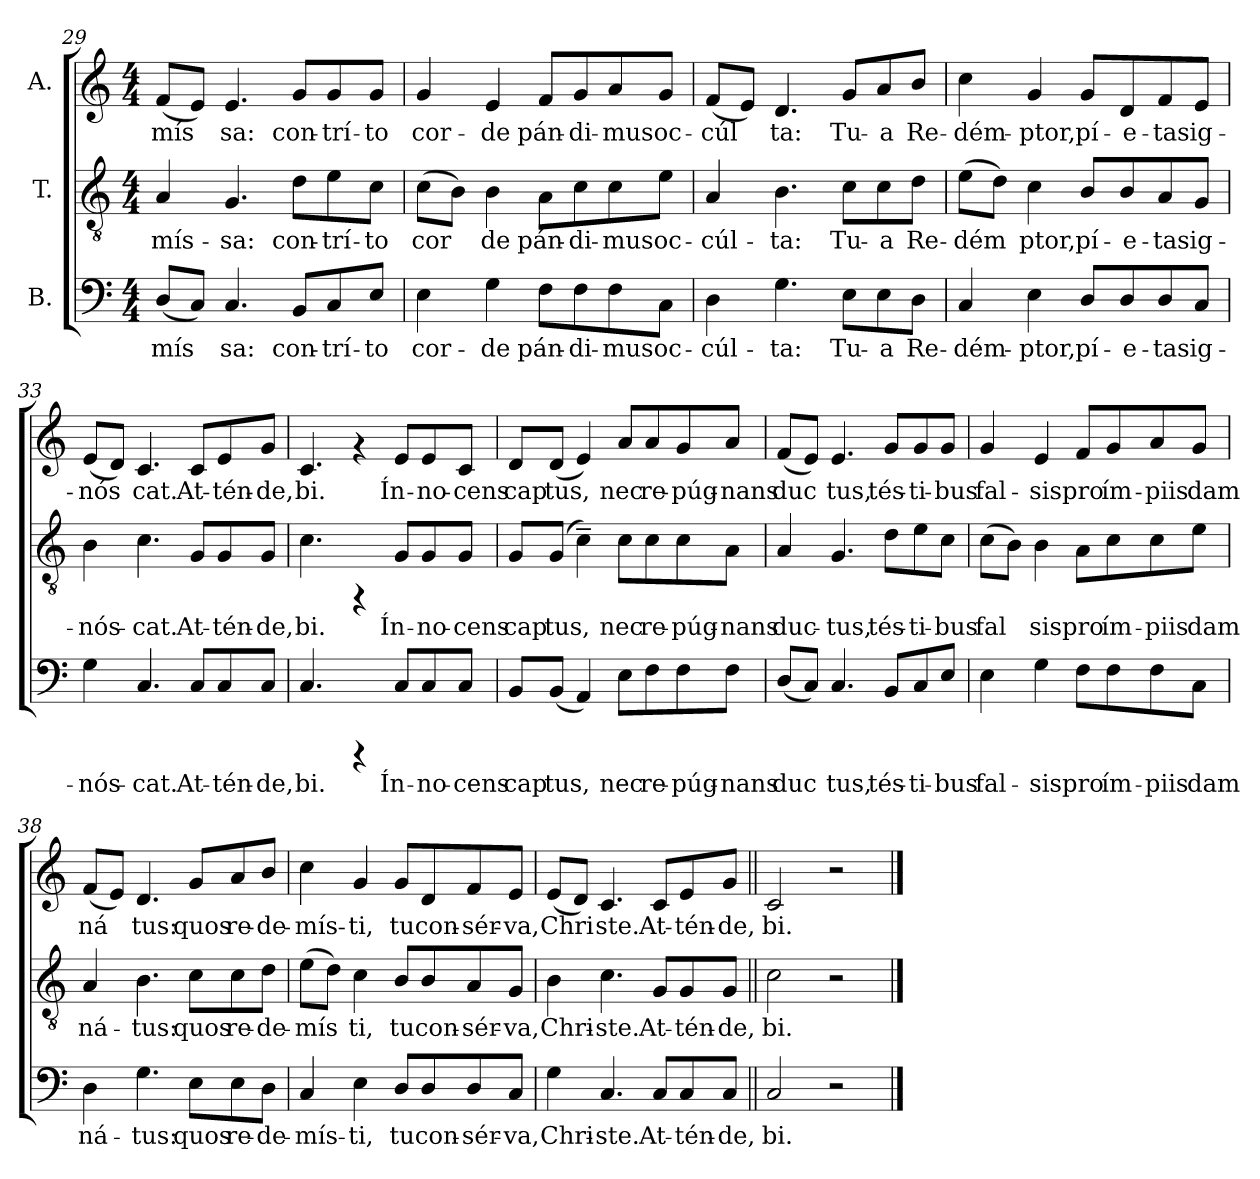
**kern	**text	**kern	**text	**kern	**text
*part3	*part3	*part2	*part2	*part1	*part1
*staff3	*staff3	*staff2	*staff2	*staff1	*staff1
*I"B.	*	*I"T.	*	*I"A.	*
*clefF4	*	*clefGv2	*	*clefG2	*
*k[]	*	*k[]	*	*k[]	*
*C:	*	*C:	*	*C:	*
*M4/4	*	*M4/4	*	*M4/4	*
=29	=29	=29	=29	=29	=29
!	!LO:LY:b	!	!LO:LY:b	!	!LO:LY:b
(<8D/L	-mís-	4A/	-mís-	(<8f/L	-mís-
!	!LO:LY:b	!	!	!	!LO:LY:b
8C/J)	--	.	.	8e/J)	--
!	!LO:LY:b	!	!LO:LY:b	!	!LO:LY:b
4.C/	-sa:	4.G/	-sa:	4.e/	-sa:
!	!LO:LY:b	!	!LO:LY:b	!	!LO:LY:b
8BB/L	con-	8d\L	con-	8g/L	con-
!	!LO:LY:b	!	!LO:LY:b	!	!LO:LY:b
8C/	-trí-	8e\	-trí-	8g/	-trí-
!	!LO:LY:b	!	!LO:LY:b	!	!LO:LY:b
8E/J	-to	8c\J	-to	8g/J	-to
!!LO:LB:g=z
=30	=30	=30	=30	=30	=30
!	!LO:LY:b	!	!LO:LY:b	!	!LO:LY:b
4E\	cor-	(>8c\L	cor-	4g/	cor-
!	!	!	!LO:LY:b	!	!
.	.	8B\J)	--	.	.
!	!LO:LY:b	!	!LO:LY:b	!	!LO:LY:b
4G\	-de	4B\	-de	4e/	-de
!	!LO:LY:b	!	!LO:LY:b	!	!LO:LY:b
8F\L	pán-	8A\L	pán-	8f/L	pán-
!	!LO:LY:b	!	!LO:LY:b	!	!LO:LY:b
8F\	-di-	8c\	-di-	8g/	-di-
!	!LO:LY:b	!	!LO:LY:b	!	!LO:LY:b
8F\	-mus	8c\	-mus	8a/	-mus
!	!LO:LY:b	!	!LO:LY:b	!	!LO:LY:b
8C\J	oc-	8e\J	oc-	8g/J	oc-
=31	=31	=31	=31	=31	=31
!	!LO:LY:b	!	!LO:LY:b	!	!LO:LY:b
4D\	-cúl-	4A/	-cúl-	(<8f/L	-cúl-
!	!	!	!	!	!LO:LY:b
.	.	.	.	8e/J)	--
!	!LO:LY:b	!	!LO:LY:b	!	!LO:LY:b
4.G\	-ta:	4.B\	-ta:	4.d/	-ta:
!	!LO:LY:b	!	!LO:LY:b	!	!LO:LY:b
8E\L	Tu-	8c\L	Tu-	8g/L	Tu-
!	!LO:LY:b	!	!LO:LY:b	!	!LO:LY:b
8E\	-a	8c\	-a	8a/	-a
!	!LO:LY:b	!	!LO:LY:b	!	!LO:LY:b
8D\J	Re-	8d\J	Re-	8b/J	Re-
=32	=32	=32	=32	=32	=32
!	!LO:LY:b	!	!LO:LY:b	!	!LO:LY:b
4C/	-dém-	(>8e\L	-dém-	4cc\	-dém-
!	!	!	!LO:LY:b	!	!
.	.	8d\J)	--	.	.
!	!LO:LY:b	!	!LO:LY:b	!	!LO:LY:b
4E\	-ptor,	4c\	-ptor,	4g/	-ptor,
!	!LO:LY:b	!	!LO:LY:b	!	!LO:LY:b
8D/L	pí-	8B/L	pí-	8g/L	pí-
!	!LO:LY:b	!	!LO:LY:b	!	!LO:LY:b
8D/	-e-	8B/	-e-	8d/	-e-
!	!LO:LY:b	!	!LO:LY:b	!	!LO:LY:b
8D/	-tas	8A/	-tas	8f/	-tas
!	!LO:LY:b	!	!LO:LY:b	!	!LO:LY:b
8C/J	ig-	8G/J	ig-	8e/J	ig-
=33	=33	=33	=33	=33	=33
!	!LO:LY:b	!	!LO:LY:b	!	!LO:LY:b
4G\	-nós-	4B\	-nós-	(<8e/L	-nós-
!	!	!	!	!	!LO:LY:b
.	.	.	.	8d/J)	--
!	!LO:LY:b	!	!LO:LY:b	!	!LO:LY:b
4.C/	-cat.	4.c\	-cat.	4.c/	-cat.
!	!LO:LY:b	!	!LO:LY:b	!	!LO:LY:b
8C/L	At-	8G/L	At-	8c/L	At-
!	!LO:LY:b	!	!LO:LY:b	!	!LO:LY:b
8C/	-tén-	8G/	-tén-	8e/	-tén-
!	!LO:LY:b	!	!LO:LY:b	!	!LO:LY:b
8C/J	-de,	8G/J	-de,	8g/J	-de,
!!LO:LB:g=z
=34	=34	=34	=34	=34	=34
!	!LO:LY:b	!	!LO:LY:b	!	!LO:LY:b
4.C/	bi.	4.c\	bi.	4.c/	bi.
4rCCC	.	4rFF	.	4rf	.
!	!LO:LY:b	!	!LO:LY:b	!	!LO:LY:b
8C/L	Ín-	8G/L	Ín-	8e/L	Ín-
!	!LO:LY:b	!	!LO:LY:b	!	!LO:LY:b
8C/	-no-	8G/	-no-	8e/	-no-
!	!LO:LY:b	!	!LO:LY:b	!	!LO:LY:b
8C/J	-cens	8G/J	-cens	8c/J	-cens
=35	=35	=35	=35	=35	=35
!	!LO:LY:b	!	!LO:LY:b	!	!LO:LY:b
8BB/L	cap	8G/L	cap	8d/L	cap
!	!LO:LY:b	!	!LO:LY:b	!	!LO:LY:b
(<8BB/J	tus,	(>8G/J	tus,	(<8d/J	tus,
!	!LO:LY:b	!	!LO:LY:b	!	!LO:LY:b
4AA/)	.	4c~>\)	.	4e/)	.
!	!LO:LY:b	!	!LO:LY:b	!	!LO:LY:b
8E\L	nec	8c\L	nec	8a/L	nec
!	!LO:LY:b	!	!LO:LY:b	!	!LO:LY:b
8F\	re-	8c\	re-	8a/	re-
!	!LO:LY:b	!	!LO:LY:b	!	!LO:LY:b
8F\	-púg-	8c\	-púg-	8g/	-púg-
!	!LO:LY:b	!	!LO:LY:b	!	!LO:LY:b
8F\J	-nans	8A\J	-nans	8a/J	-nans
=36	=36	=36	=36	=36	=36
!	!LO:LY:b	!	!LO:LY:b	!	!LO:LY:b
(<8D/L	duc-	4A/	duc-	(<8f/L	duc-
!	!LO:LY:b	!	!	!	!LO:LY:b
8C/J)	--	.	.	8e/J)	--
!	!LO:LY:b	!	!LO:LY:b	!	!LO:LY:b
4.C/	-tus,	4.G/	-tus,	4.e/	-tus,
!	!LO:LY:b	!	!LO:LY:b	!	!LO:LY:b
8BB/L	tés-	8d\L	tés-	8g/L	tés-
!	!LO:LY:b	!	!LO:LY:b	!	!LO:LY:b
8C/	-ti-	8e\	-ti-	8g/	-ti-
!	!LO:LY:b	!	!LO:LY:b	!	!LO:LY:b
8E/J	-bus	8c\J	-bus	8g/J	-bus
=37	=37	=37	=37	=37	=37
!	!LO:LY:b	!	!LO:LY:b	!	!LO:LY:b
4E\	fal-	(>8c\L	fal-	4g/	fal-
!	!	!	!LO:LY:b	!	!
.	.	8B\J)	--	.	.
!	!LO:LY:b	!	!LO:LY:b	!	!LO:LY:b
4G\	-sis	4B\	-sis	4e/	-sis
!	!LO:LY:b	!	!LO:LY:b	!	!LO:LY:b
8F\L	pro	8A\L	pro	8f/L	pro
!	!LO:LY:b	!	!LO:LY:b	!	!LO:LY:b
8F\	ím-	8c\	ím-	8g/	ím-
!	!LO:LY:b	!	!LO:LY:b	!	!LO:LY:b
8F\	-piis	8c\	-piis	8a/	-piis
!	!LO:LY:b	!	!LO:LY:b	!	!LO:LY:b
8C\J	dam	8e\J	dam	8g/J	dam
!!LO:PB:g=z
=38	=38	=38	=38	=38	=38
!	!LO:LY:b	!	!LO:LY:b	!	!LO:LY:b
4D\	ná-	4A/	ná-	(<8f/L	ná-
!	!	!	!	!	!LO:LY:b
.	.	.	.	8e/J)	--
!	!LO:LY:b	!	!LO:LY:b	!	!LO:LY:b
4.G\	-tus:	4.B\	-tus:	4.d/	-tus:
!	!LO:LY:b	!	!LO:LY:b	!	!LO:LY:b
8E\L	quos	8c\L	quos	8g/L	quos
!	!LO:LY:b	!	!LO:LY:b	!	!LO:LY:b
8E\	re-	8c\	re-	8a/	re-
!	!LO:LY:b	!	!LO:LY:b	!	!LO:LY:b
8D\J	-de-	8d\J	-de-	8b/J	-de-
=39	=39	=39	=39	=39	=39
!	!LO:LY:b	!	!LO:LY:b	!	!LO:LY:b
4C/	-mís-	(>8e\L	-mís-	4cc\	-mís-
!	!	!	!LO:LY:b	!	!
.	.	8d\J)	--	.	.
!	!LO:LY:b	!	!LO:LY:b	!	!LO:LY:b
4E\	-ti,	4c\	-ti,	4g/	-ti,
!	!LO:LY:b	!	!LO:LY:b	!	!LO:LY:b
8D/L	tu	8B/L	tu	8g/L	tu
!	!LO:LY:b	!	!LO:LY:b	!	!LO:LY:b
8D/	con-	8B/	con-	8d/	con-
!	!LO:LY:b	!	!LO:LY:b	!	!LO:LY:b
8D/	-sér-	8A/	-sér-	8f/	-sér-
!	!LO:LY:b	!	!LO:LY:b	!	!LO:LY:b
8C/J	-va,	8G/J	-va,	8e/J	-va,
=40	=40	=40	=40	=40	=40
!	!LO:LY:b	!	!LO:LY:b	!	!LO:LY:b
4G\	Chri-	4B\	Chri-	(<8e/L	Chri-
!	!	!	!	!	!LO:LY:b
.	.	.	.	8d/J)	--
!	!LO:LY:b	!	!LO:LY:b	!	!LO:LY:b
4.C/	-ste.	4.c\	-ste.	4.c/	-ste.
!	!LO:LY:b	!	!LO:LY:b	!	!LO:LY:b
8C/L	At-	8G/L	At-	8c/L	At-
!	!LO:LY:b	!	!LO:LY:b	!	!LO:LY:b
8C/	-tén-	8G/	-tén-	8e/	-tén-
!	!LO:LY:b	!	!LO:LY:b	!	!LO:LY:b
8C/J	-de,	8G/J	-de,	8g/J	-de,
=41||	=41||	=41||	=41||	=41||	=41||
!	!LO:LY:b	!	!LO:LY:b	!	!LO:LY:b
2C/	bi.	2c\	bi.	2c/	bi.
2r	.	2r	.	2r	.
==	==	==	==	==	==
*-	*-	*-	*-	*-	*-
